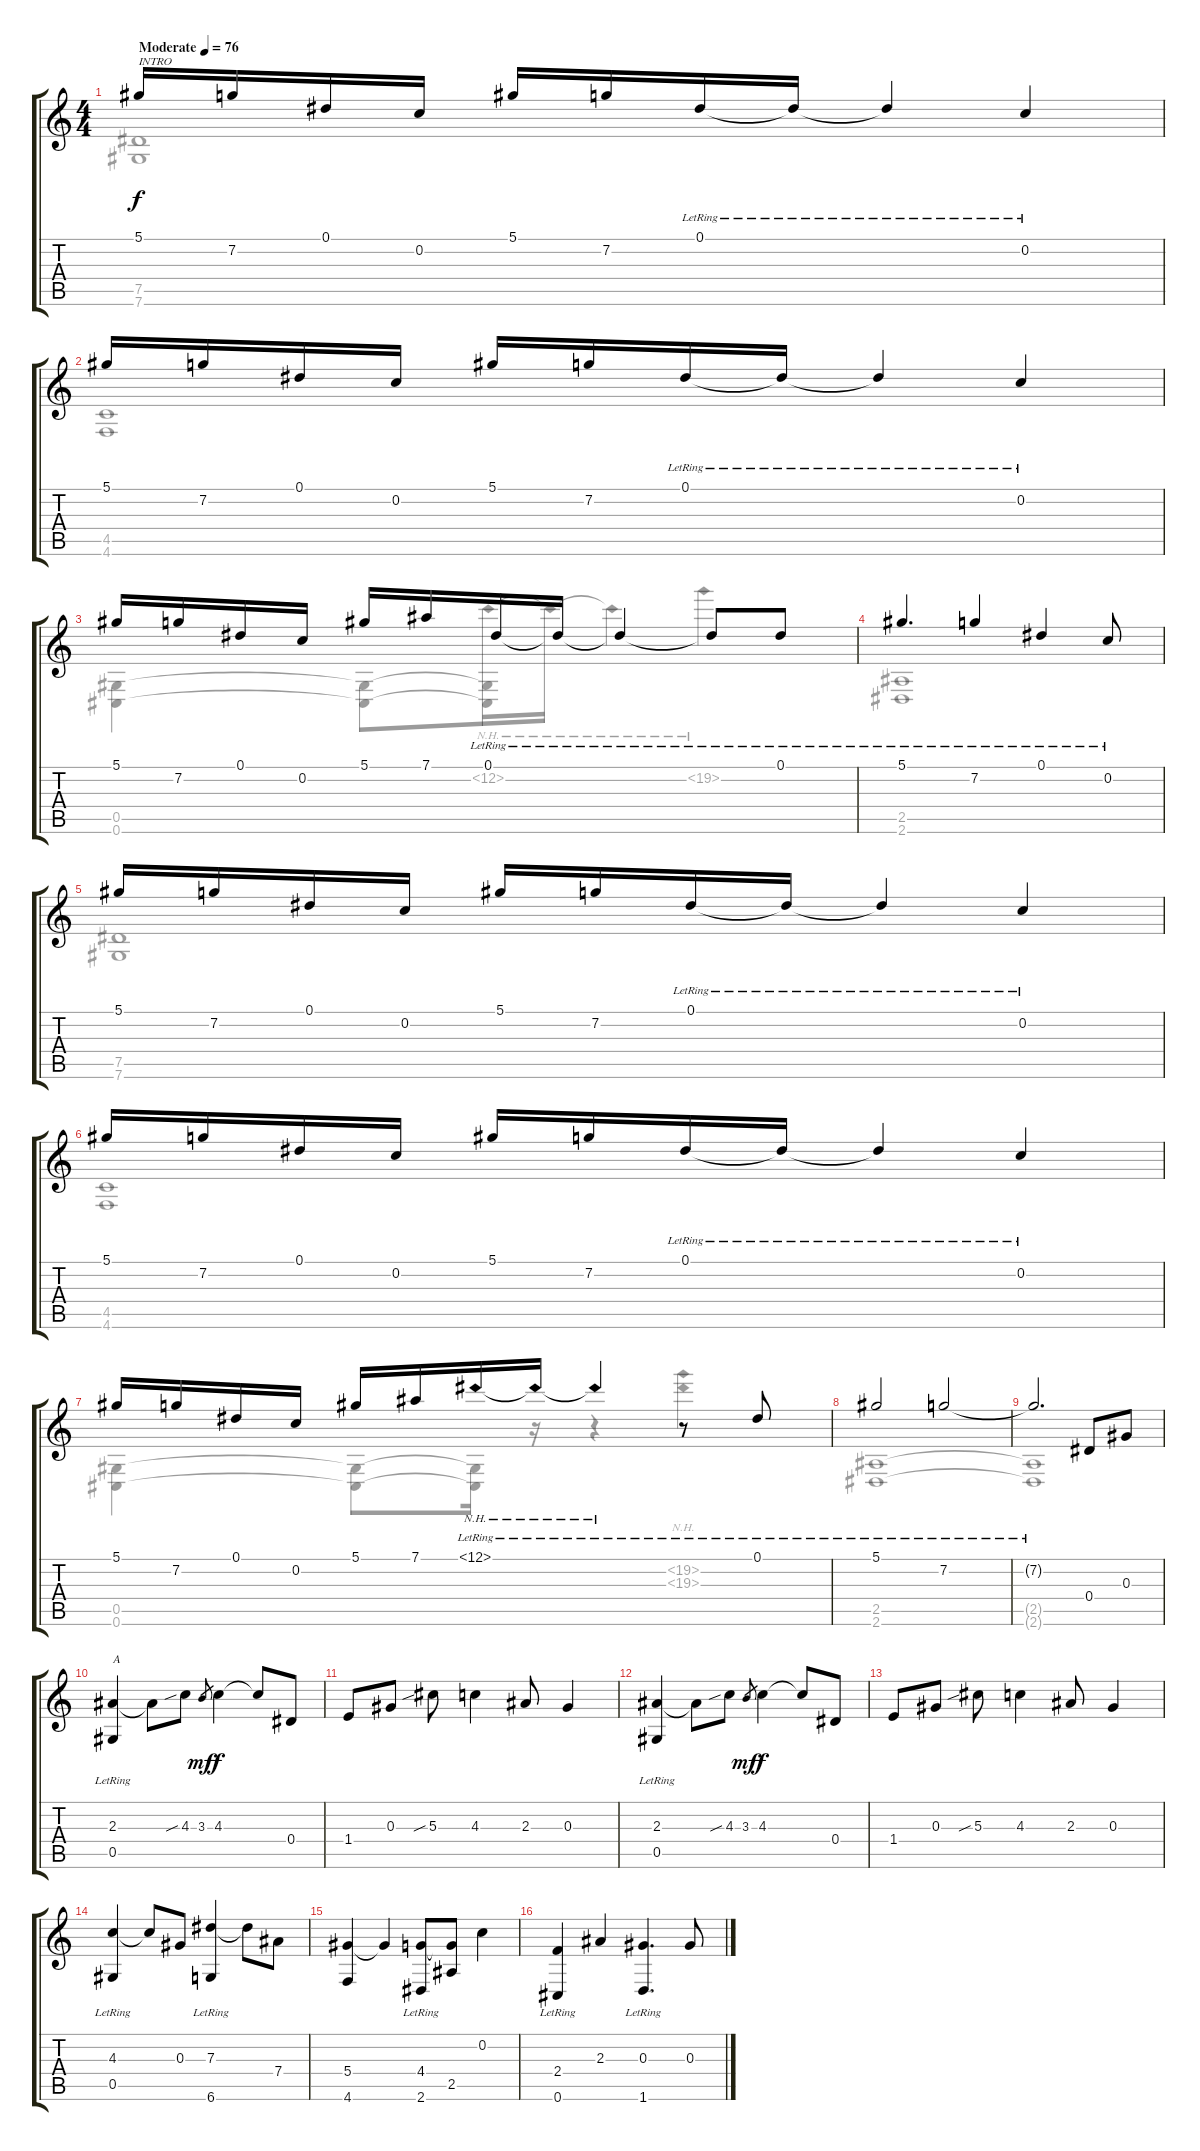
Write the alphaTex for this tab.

\track "" {instrument acousticguitarsteel}
\staff {score tabs}
\tuning (Eb4 C4 Ab3 Eb3 Ab2 Db2) {hide}
\voice
\ts (4 4)
\tempo (76 "Moderate")
\clef g2
\ks c
5.1.16{txt "INTRO" dy f instrument acousticguitarsteel} 7.2.16 0.1.16 0.2.16 5.1.16 7.2.16 0.1{lr}.16 0.1{lr t}.16 0.1{lr t}.4 0.2{lr}.4 |
5.1.16 7.2.16 0.1.16 0.2.16 5.1.16 7.2.16 0.1{lr}.16 0.1{lr t}.16 0.1{lr t}.4 0.2{lr}.4 |
5.1.16 7.2.16 0.1.16 0.2.16 5.1.16 7.1.16 0.1{lr}.16 0.1{lr t}.16 0.1{lr t}.4 0.1{lr t}.8 0.1{lr}.8 |
5.1{lr}.4{d} 7.2{lr}.4 0.1{lr}.4 0.2{lr}.8 |
5.1.16 7.2.16 0.1.16 0.2.16 5.1.16 7.2.16 0.1{lr}.16 0.1{lr t}.16 0.1{lr t}.4 0.2{lr}.4 |
5.1.16 7.2.16 0.1.16 0.2.16 5.1.16 7.2.16 0.1{lr}.16 0.1{lr t}.16 0.1{lr t}.4 0.2{lr}.4 |
5.1.16 7.2.16 0.1.16 0.2.16 5.1.16 7.1.16 12.1{nh lr}.16 12.1{nh lr t}.16 12.1{nh lr t}.4 r.8 0.1{lr}.8 |
5.1{lr}.2 7.2{lr}.2 |
7.2{lr t}.2{d} 0.4.8 0.3.8 |
(2.3 0.5{lr}).4{txt "A"} 2.3{t}.8 4.3{sib}.8 3.3.8{gr dy mf} 4.3.4{dy f} 4.3{t}.8 0.4.8 |
1.4.8 0.3.8 5.3{sib}.8 4.3.4 2.3.8 0.3.4 |
(2.3 0.5{lr}).4 2.3{t}.8 4.3{sib}.8 3.3.8{gr dy mf} 4.3.4{dy f} 4.3{t}.8 0.4.8 |
1.4.8 0.3.8 5.3{sib}.8 4.3.4 2.3.8 0.3.4 |
(4.3 0.5{lr}).4 4.3{t}.8 0.3.8 (7.3 6.6{lr}).4 7.3{t}.8 7.4.8 |
(5.4 4.6).4 5.4{t}.4 (4.4 2.6{lr}).8 (4.4{t} 2.5).8 0.2.4 |
(2.4 0.6{lr}).4 2.3.4 (0.3 1.6{lr}).4{d} 0.3.8
\voice
\clef g2
\ottava regular
\simile none
\ks c
(7.5 7.6).1{dy f} |
(4.5 4.6).1 |
(0.5 0.6).4 (0.5{t} 0.6{t}).8 (12.2{nh} 0.5{t} 0.6{t}).16 12.2{nh t}.16 12.2{nh t}.4 19.2{nh}.4 |
(2.5 2.6).1 |
(7.5 7.6).1 |
(4.5 4.6).1 |
(0.5 0.6).4 (0.5{t} 0.6{t}).8 (0.5{t} 0.6{t}).16 r.16 r.4 (19.2{nh} 19.3{nh}).4 |
(2.5 2.6).1 |
(2.5{t} 2.6{t}).1 |
|
|
|
|
|
|
